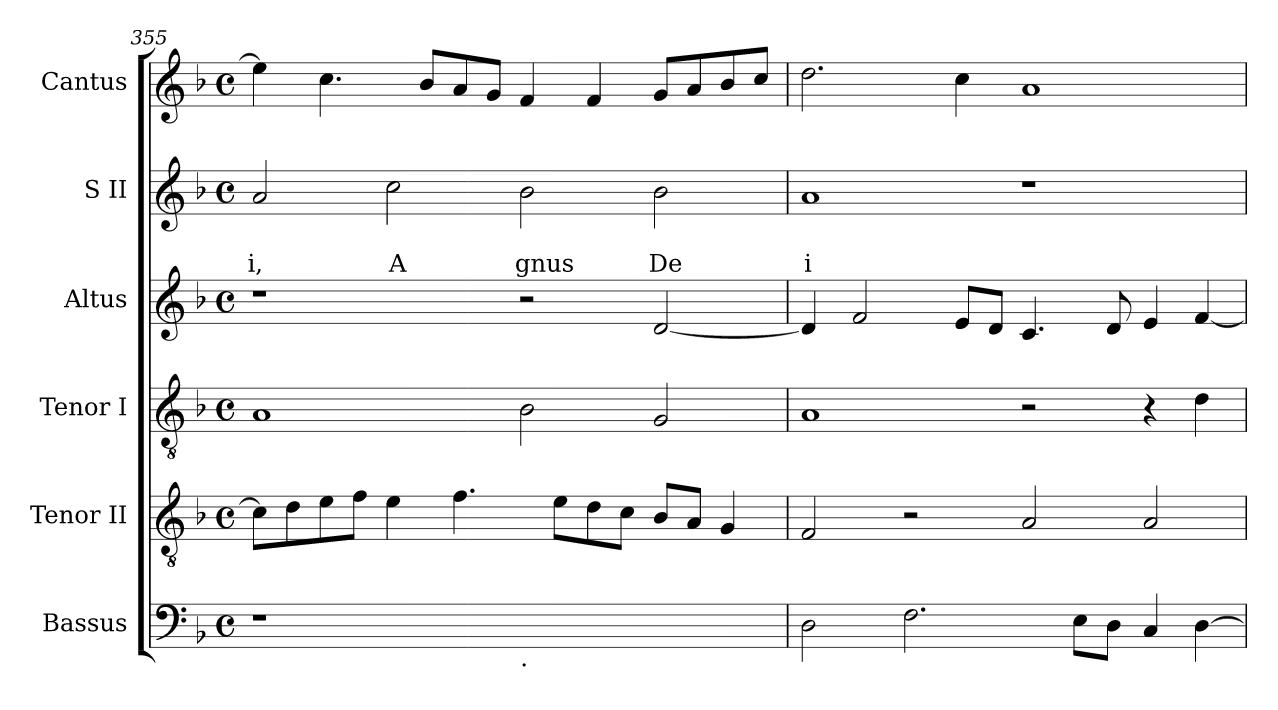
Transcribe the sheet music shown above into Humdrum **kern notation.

**kern	**kern	**kern	**kern	**kern	**text	**text	**kern
*part6	*part5	*part4	*part3	*part2	*part2	*part2	*part1
*staff6	*staff5	*staff4	*staff3	*staff2	*staff2	*staff2	*staff1
*I"Bassus	*I"Tenor II	*I"Tenor I	*I"Altus	*I"S II	*	*	*I"Cantus
*I'B	*I'T II	*I'T I	*I'A	*	*	*	*
*clefF4	*clefGv2	*clefGv2	*clefG2	*clefG2	*	*	*clefG2
*k[b-]	*k[b-]	*k[b-]	*k[b-]	*k[b-]	*	*	*k[b-]
*F:	*F:	*F:	*F:	*F:	*	*	*F:
*M4/4	*M4/4	*M4/4	*M4/4	*M4/4	*	*	*M4/4
*met(c)	*met(c)	*met(c)	*met(c)	*met(c)	*	*	*met(c)
=355	=355	=355	=355	=355	=355	=355	=355
!	!	!	!	!	!	!LO:LY:b	!
1r	8c\L]	1A	1r	2a/	.	i,	4ee\]
.	8d\	.	.	.	.	.	.
.	8e\	.	.	.	.	.	4.cc\
.	8f\J	.	.	.	.	.	.
!	!	!	!	!	!	!LO:LY:b	!
.	4e\	.	.	2cc\	.	A	.
.	.	.	.	.	.	.	8b-/L
.	4.f\	.	.	.	.	.	8a/
.	.	.	.	.	.	.	8g/J
!LO:TX:b:t=.	!	!	!	!	!	!	!
!	!	!	!	!	!	!LO:LY:b	!
1ryy	.	2B-\	2r	2b-\	.	gnus	4f/
.	8e\L	.	.	.	.	.	.
.	8d\	.	.	.	.	.	4f/
.	8c\J	.	.	.	.	.	.
!	!	!	!	!	!	!LO:LY:b	!
.	8B-/L	2G/	[<2d/	2b-\	.	De	8g/L
.	8A/J	.	.	.	.	.	8a/
.	4G/	.	.	.	.	.	8b-/
.	.	.	.	.	.	.	8cc/J
=356	=356	=356	=356	=356	=356	=356	=356
!	!	!	!	!	!	!LO:LY:b	!
2D\	2F/	1A	4d/]	1a	.	i	2.dd\
.	.	.	2f/	.	.	.	.
2.F\	2r	.	.	.	.	.	.
.	.	.	8e/L	.	.	.	4cc\
.	.	.	8d/J	.	.	.	.
.	2A/	2r	4.c/	1r	.	.	1a
8E\L	.	.	.	.	.	.	.
8D\J	.	.	8d/	.	.	.	.
4C/	2A/	4r	4e/	.	.	.	.
[<4D\	.	4d\	[<4f/	.	.	.	.
=	=	=	=	=	=	=	=
*-	*-	*-	*-	*-	*-	*-	*-
